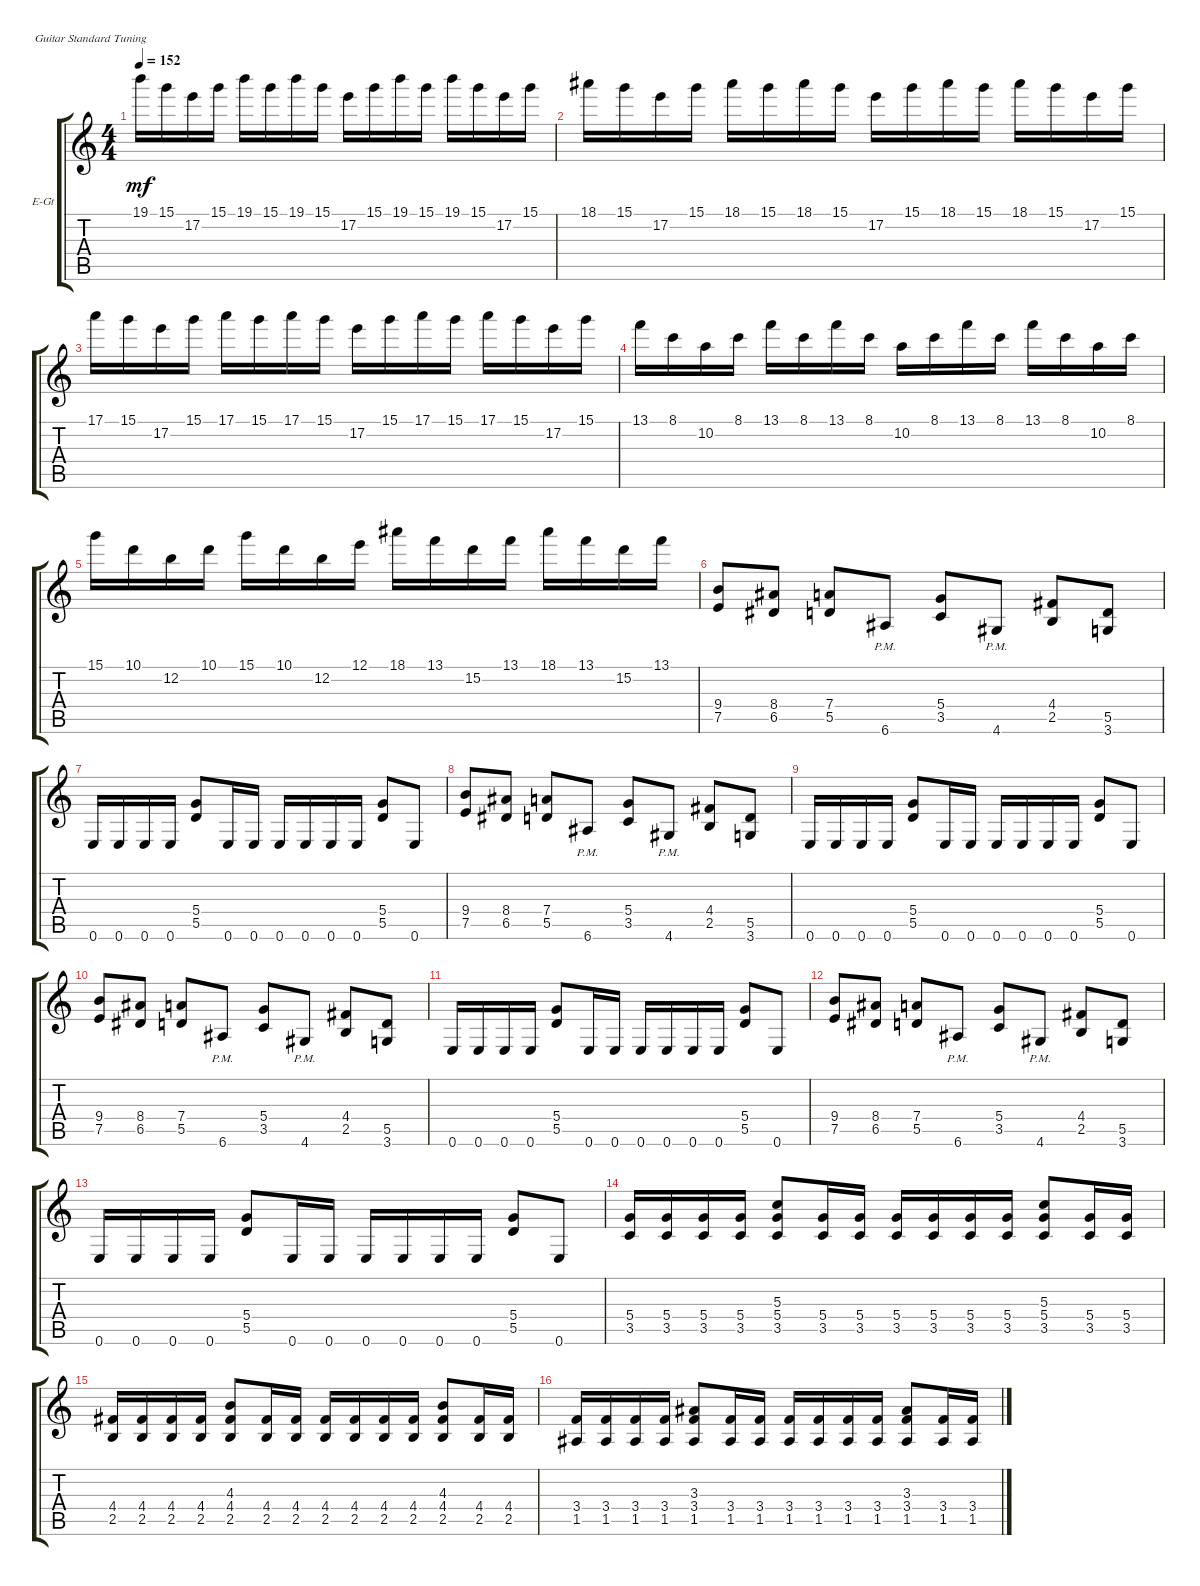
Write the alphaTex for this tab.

\defaultSystemsLayout 4
\bracketExtendMode groupsimilarinstruments
\firstSystemTrackNameOrientation horizontal
\otherSystemsTrackNameOrientation horizontal
\track ("Electric Guitar" "E-Gt") {instrument distortionguitar}
\staff {score tabs}
\tuning (E4 B3 G3 D3 A2 E2)
\ts (4 4)
\tempo 152
\clef g2
\ks c
19.1.16{dy mf} 15.1.16 17.2.16 15.1.16 19.1.16 15.1.16 19.1.16 15.1.16 17.2.16 15.1.16 19.1.16 15.1.16 19.1.16 15.1.16 17.2.16 15.1.16 |
18.1.16 15.1.16 17.2.16 15.1.16 18.1.16 15.1.16 18.1.16 15.1.16 17.2.16 15.1.16 18.1.16 15.1.16 18.1.16 15.1.16 17.2.16 15.1.16 |
17.1.16 15.1.16 17.2.16 15.1.16 17.1.16 15.1.16 17.1.16 15.1.16 17.2.16 15.1.16 17.1.16 15.1.16 17.1.16 15.1.16 17.2.16 15.1.16 |
13.1.16 8.1.16 10.2.16 8.1.16 13.1.16 8.1.16 13.1.16 8.1.16 10.2.16 8.1.16 13.1.16 8.1.16 13.1.16 8.1.16 10.2.16 8.1.16 |
15.1.16 10.1.16 12.2.16 10.1.16 15.1.16 10.1.16 12.2.16 12.1.16 18.1.16 13.1.16 15.2.16 13.1.16 18.1.16 13.1.16 15.2.16 13.1.16 |
(7.5 9.4).8 (6.5 8.4).8 (5.5 7.4).8 6.6{pm}.8 (3.5 5.4).8 4.6{pm}.8 (2.5 4.4).8 (3.6 5.5).8 |
0.6.16 0.6.16 0.6.16 0.6.16 (5.5 5.4).8 0.6.16 0.6.16 0.6.16 0.6.16 0.6.16 0.6.16 (5.5 5.4).8 0.6.8 |
(7.5 9.4).8 (6.5 8.4).8 (5.5 7.4).8 6.6{pm}.8 (3.5 5.4).8 4.6{pm}.8 (2.5 4.4).8 (3.6 5.5).8 |
0.6.16 0.6.16 0.6.16 0.6.16 (5.5 5.4).8 0.6.16 0.6.16 0.6.16 0.6.16 0.6.16 0.6.16 (5.5 5.4).8 0.6.8 |
(7.5 9.4).8 (6.5 8.4).8 (5.5 7.4).8 6.6{pm}.8 (3.5 5.4).8 4.6{pm}.8 (2.5 4.4).8 (3.6 5.5).8 |
0.6.16 0.6.16 0.6.16 0.6.16 (5.5 5.4).8 0.6.16 0.6.16 0.6.16 0.6.16 0.6.16 0.6.16 (5.5 5.4).8 0.6.8 |
(7.5 9.4).8 (6.5 8.4).8 (5.5 7.4).8 6.6{pm}.8 (3.5 5.4).8 4.6{pm}.8 (2.5 4.4).8 (3.6 5.5).8 |
0.6.16 0.6.16 0.6.16 0.6.16 (5.5 5.4).8 0.6.16 0.6.16 0.6.16 0.6.16 0.6.16 0.6.16 (5.5 5.4).8 0.6.8 |
(3.5 5.4).16 (3.5 5.4).16 (3.5 5.4).16 (3.5 5.4).16 (3.5 5.4 5.3).8 (3.5 5.4).16 (3.5 5.4).16 (3.5 5.4).16 (3.5 5.4).16 (3.5 5.4).16 (3.5 5.4).16 (3.5 5.4 5.3).8 (3.5 5.4).16 (3.5 5.4).16 |
(2.5 4.4).16 (2.5 4.4).16 (2.5 4.4).16 (2.5 4.4).16 (2.5 4.4 4.3).8 (2.5 4.4).16 (2.5 4.4).16 (2.5 4.4).16 (2.5 4.4).16 (2.5 4.4).16 (2.5 4.4).16 (2.5 4.4 4.3).8 (2.5 4.4).16 (2.5 4.4).16 |
(1.5 3.4).16 (1.5 3.4).16 (1.5 3.4).16 (1.5 3.4).16 (1.5 3.4 3.3).8 (1.5 3.4).16 (1.5 3.4).16 (1.5 3.4).16 (1.5 3.4).16 (1.5 3.4).16 (1.5 3.4).16 (1.5 3.4 3.3).8 (1.5 3.4).16 (1.5 3.4).16
